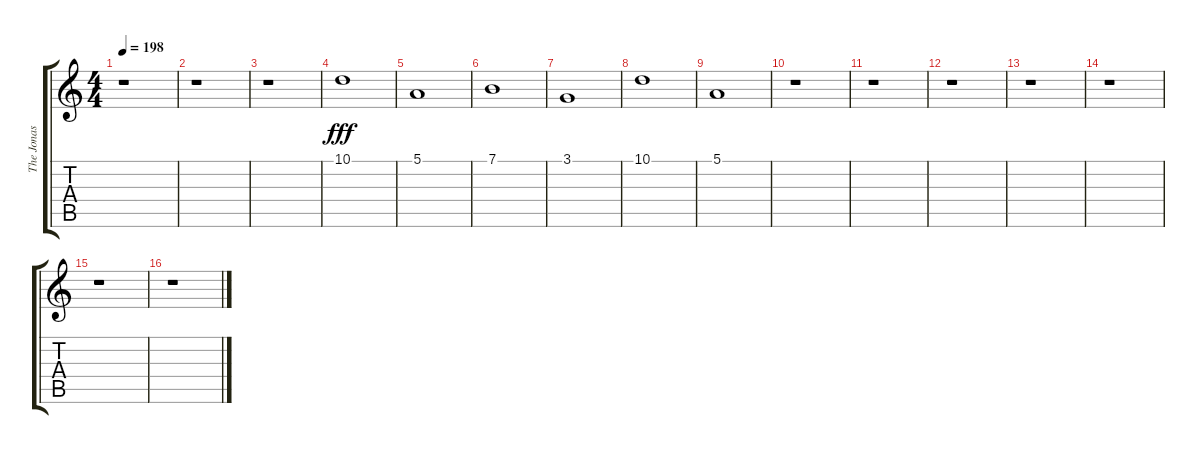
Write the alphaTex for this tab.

\track ("The Jonas Brothers" "The Jonas ") {instrument choiraahs bank 3}
\staff {score tabs}
\tuning (E4 B3 G3 D3 A2 E2) {hide}
\ts (4 4)
\tempo 198
\clef g2
\ks c
r.1{dy fff} |
r.1 |
r.1 |
10.1.1 |
5.1.1 |
7.1.1 |
3.1.1 |
10.1.1 |
5.1.1 |
r.1 |
r.1 |
r.1 |
r.1 |
r.1 |
r.1 |
r.1
